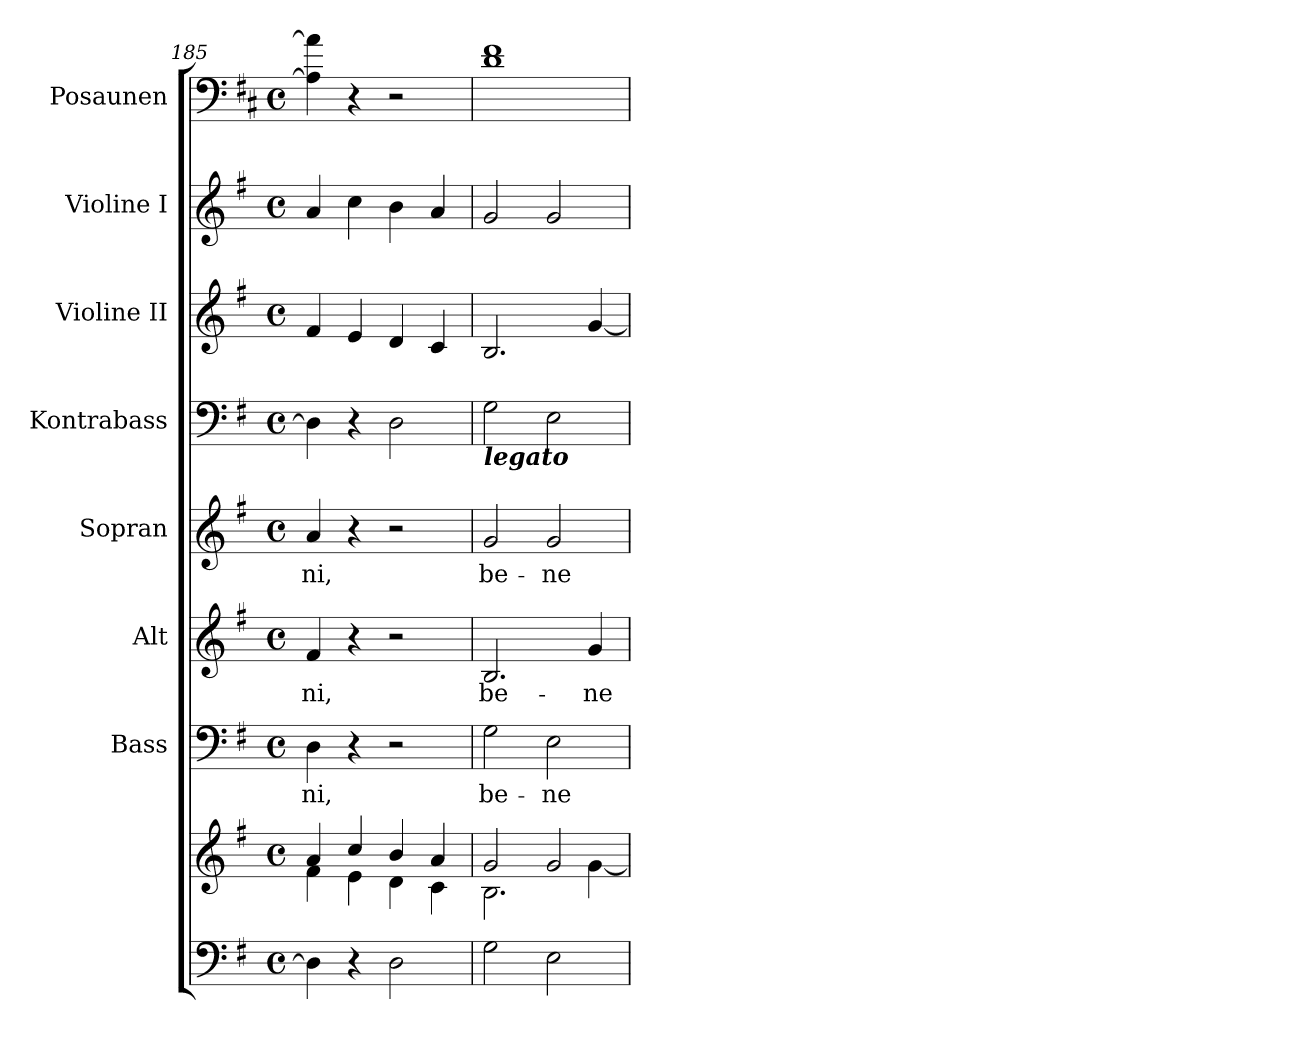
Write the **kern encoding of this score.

**kern	**kern	**kern	**text	**kern	**text	**kern	**text	**kern	**kern	**kern	**kern
*part8	*part8	*part7	*part7	*part6	*part6	*part5	*part5	*part4	*part3	*part2	*part1
*staff9	*staff8	*staff7	*staff7	*staff6	*staff6	*staff5	*staff5	*staff4	*staff3	*staff2	*staff1
*	*	*I"Bass	*	*I"Alt	*	*I"Sopran	*	*I"Kontrabass	*I"Violine II	*I"Violine I	*I"Posaunen
*	*	*I'B.	*	*I'A.	*	*I'S.	*	*I'Kb.	*I'Vl. II	*I'Vl. I	*I'Pos.
*clefF4	*clefG2	*clefF4	*	*clefG2	*	*clefG2	*	*clefF4	*clefG2	*clefG2	*clefF4
*	*	*	*	*	*	*	*	*ITrd7c12	*	*	*ITrd4c7
*k[f#]	*k[f#]	*k[f#]	*	*k[f#]	*	*k[f#]	*	*k[f#]	*k[f#]	*k[f#]	*k[f#]
*G:	*G:	*G:	*	*G:	*	*G:	*	*G:	*G:	*G:	*G:
*M4/4	*M4/4	*M4/4	*	*M4/4	*	*M4/4	*	*M4/4	*M4/4	*M4/4	*M4/4
*met(c)	*met(c)	*met(c)	*	*met(c)	*	*met(c)	*	*met(c)	*met(c)	*met(c)	*met(c)
=185	=185	=185	=185	=185	=185	=185	=185	=185	=185	=185	=185
*	*^	*	*	*	*	*	*	*	*	*	*
!	!	!	!	!LO:LY:b	!	!LO:LY:b	!	!LO:LY:b	!	!	!	!
4D\]	4a/	4f#\	4D\	-ni,	4f#/	-ni,	4a/	-ni,	4DD\]	4f#/	4a/	4D\] 4d\]
4r	4cc/	4e\	4r	.	4r	.	4r	.	4r	4e/	4cc\	4r
2D\	4b/	4d\	2r	.	2r	.	2r	.	2DD\	4d/	4b\	2r
.	4a/	4c\	.	.	.	.	.	.	.	4c/	4a/	.
=186	=186	=186	=186	=186	=186	=186	=186	=186	=186	=186	=186	=186
!	!	!	!	!	!	!	!	!	!LO:TX:b:Bi:t=legato	!	!	!
!	!	!	!	!LO:LY:b	!	!LO:LY:b	!	!LO:LY:b	!	!	!	!
2G\	2g/	2.B\	2G\	be-	2.B/	be-	2g/	be-	2GG\	2.B/	2g/	1G 1B
!	!	!	!	!LO:LY:b	!	!	!	!LO:LY:b	!	!	!	!
2E\	2g/	.	2E\	-ne-	.	.	2g/	-ne-	2EE\	.	2g/	.
!	!	!	!	!	!	!LO:LY:b	!	!	!	!	!	!
.	.	[<4g\	.	.	4g/	-ne-	.	.	.	[4g/	.	.
*	*v	*v	*	*	*	*	*	*	*	*	*	*
=	=	=	=	=	=	=	=	=	=	=	=
*-	*-	*-	*-	*-	*-	*-	*-	*-	*-	*-	*-
